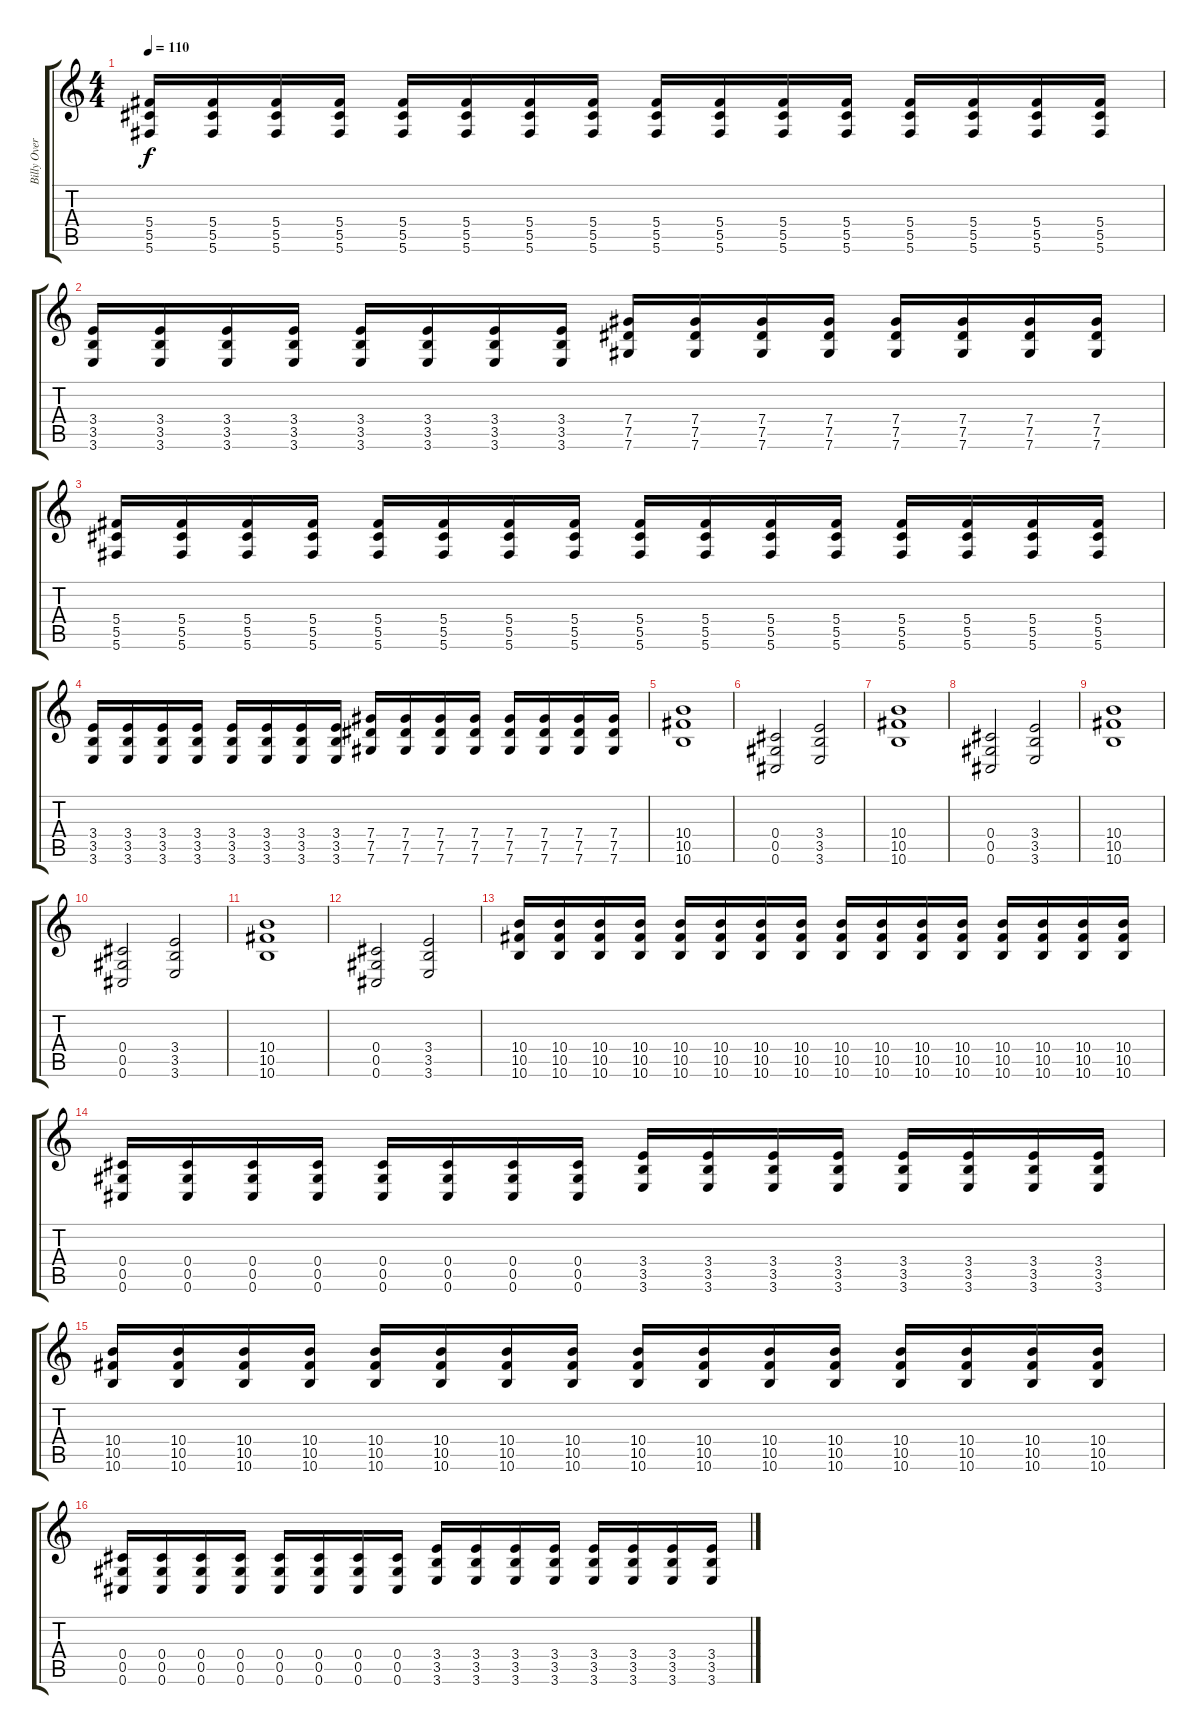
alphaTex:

\track ("Billy Overdubs" "Billy Over") {instrument distortionguitar}
\staff {score tabs}
\tuning (Eb4 Bb3 Gb3 Db3 Ab2 Db2) {hide}
\ts (4 4)
\tempo 110
\clef g2
\ks c
(5.4 5.5 5.6).16{dy f} (5.4 5.5 5.6).16 (5.4 5.5 5.6).16 (5.4 5.5 5.6).16 (5.4 5.5 5.6).16 (5.4 5.5 5.6).16 (5.4 5.5 5.6).16 (5.4 5.5 5.6).16 (5.4 5.5 5.6).16 (5.4 5.5 5.6).16 (5.4 5.5 5.6).16 (5.4 5.5 5.6).16 (5.4 5.5 5.6).16 (5.4 5.5 5.6).16 (5.4 5.5 5.6).16 (5.4 5.5 5.6).16 |
(3.4 3.5 3.6).16 (3.4 3.5 3.6).16 (3.4 3.5 3.6).16 (3.4 3.5 3.6).16 (3.4 3.5 3.6).16 (3.4 3.5 3.6).16 (3.4 3.5 3.6).16 (3.4 3.5 3.6).16 (7.4 7.5 7.6).16 (7.4 7.5 7.6).16 (7.4 7.5 7.6).16 (7.4 7.5 7.6).16 (7.4 7.5 7.6).16 (7.4 7.5 7.6).16 (7.4 7.5 7.6).16 (7.4 7.5 7.6).16 |
(5.4 5.5 5.6).16 (5.4 5.5 5.6).16 (5.4 5.5 5.6).16 (5.4 5.5 5.6).16 (5.4 5.5 5.6).16 (5.4 5.5 5.6).16 (5.4 5.5 5.6).16 (5.4 5.5 5.6).16 (5.4 5.5 5.6).16 (5.4 5.5 5.6).16 (5.4 5.5 5.6).16 (5.4 5.5 5.6).16 (5.4 5.5 5.6).16 (5.4 5.5 5.6).16 (5.4 5.5 5.6).16 (5.4 5.5 5.6).16 |
(3.4 3.5 3.6).16 (3.4 3.5 3.6).16 (3.4 3.5 3.6).16 (3.4 3.5 3.6).16 (3.4 3.5 3.6).16 (3.4 3.5 3.6).16 (3.4 3.5 3.6).16 (3.4 3.5 3.6).16 (7.4 7.5 7.6).16 (7.4 7.5 7.6).16 (7.4 7.5 7.6).16 (7.4 7.5 7.6).16 (7.4 7.5 7.6).16 (7.4 7.5 7.6).16 (7.4 7.5 7.6).16 (7.4 7.5 7.6).16 |
(10.4 10.5 10.6).1 |
(0.4 0.5 0.6).2 (3.4 3.5 3.6).2 |
(10.4 10.5 10.6).1 |
(0.4 0.5 0.6).2 (3.4 3.5 3.6).2 |
(10.4 10.5 10.6).1 |
(0.4 0.5 0.6).2 (3.4 3.5 3.6).2 |
(10.4 10.5 10.6).1 |
(0.4 0.5 0.6).2 (3.4 3.5 3.6).2 |
(10.4 10.5 10.6).16 (10.4 10.5 10.6).16 (10.4 10.5 10.6).16 (10.4 10.5 10.6).16 (10.4 10.5 10.6).16 (10.4 10.5 10.6).16 (10.4 10.5 10.6).16 (10.4 10.5 10.6).16 (10.4 10.5 10.6).16 (10.4 10.5 10.6).16 (10.4 10.5 10.6).16 (10.4 10.5 10.6).16 (10.4 10.5 10.6).16 (10.4 10.5 10.6).16 (10.4 10.5 10.6).16 (10.4 10.5 10.6).16 |
(0.4 0.5 0.6).16 (0.4 0.5 0.6).16 (0.4 0.5 0.6).16 (0.4 0.5 0.6).16 (0.4 0.5 0.6).16 (0.4 0.5 0.6).16 (0.4 0.5 0.6).16 (0.4 0.5 0.6).16 (3.4 3.5 3.6).16 (3.4 3.5 3.6).16 (3.4 3.5 3.6).16 (3.4 3.5 3.6).16 (3.4 3.5 3.6).16 (3.4 3.5 3.6).16 (3.4 3.5 3.6).16 (3.4 3.5 3.6).16 |
(10.4 10.5 10.6).16 (10.4 10.5 10.6).16 (10.4 10.5 10.6).16 (10.4 10.5 10.6).16 (10.4 10.5 10.6).16 (10.4 10.5 10.6).16 (10.4 10.5 10.6).16 (10.4 10.5 10.6).16 (10.4 10.5 10.6).16 (10.4 10.5 10.6).16 (10.4 10.5 10.6).16 (10.4 10.5 10.6).16 (10.4 10.5 10.6).16 (10.4 10.5 10.6).16 (10.4 10.5 10.6).16 (10.4 10.5 10.6).16 |
(0.4 0.5 0.6).16 (0.4 0.5 0.6).16 (0.4 0.5 0.6).16 (0.4 0.5 0.6).16 (0.4 0.5 0.6).16 (0.4 0.5 0.6).16 (0.4 0.5 0.6).16 (0.4 0.5 0.6).16 (3.4 3.5 3.6).16 (3.4 3.5 3.6).16 (3.4 3.5 3.6).16 (3.4 3.5 3.6).16 (3.4 3.5 3.6).16 (3.4 3.5 3.6).16 (3.4 3.5 3.6).16 (3.4 3.5 3.6).16
